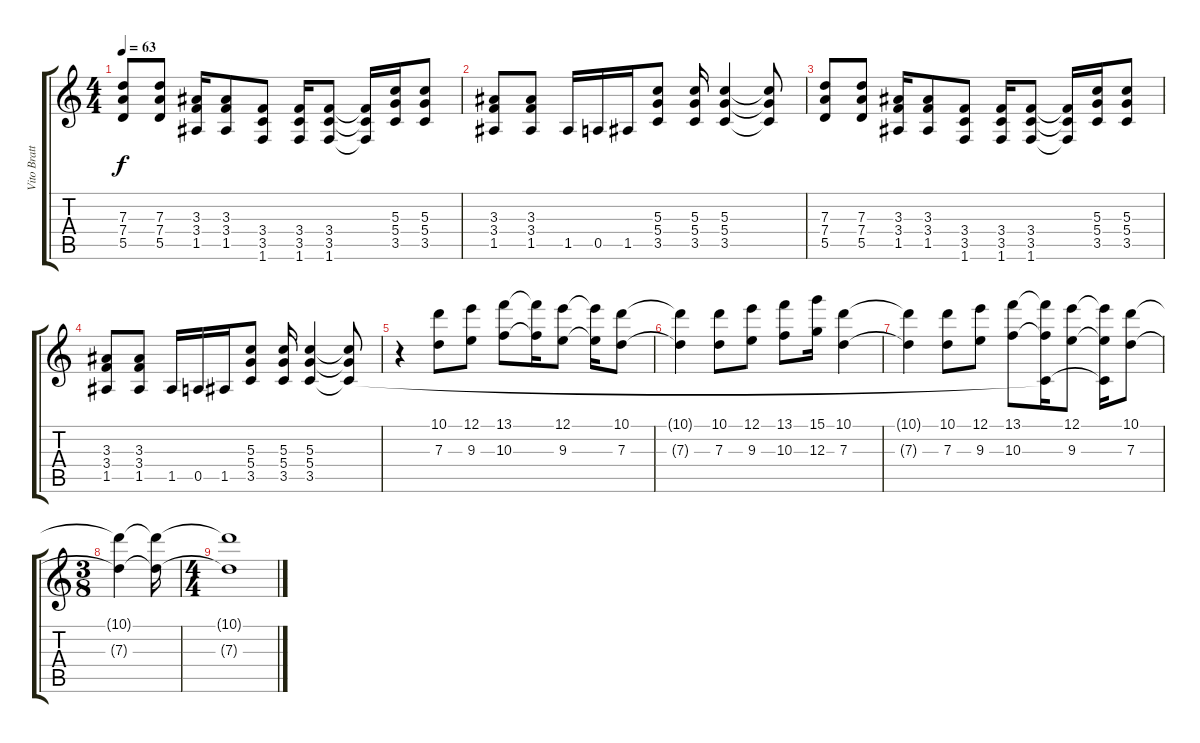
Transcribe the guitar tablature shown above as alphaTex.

\track ("Vito Bratta" "Vito Bratt") {instrument distortionguitar}
\staff {score tabs}
\tuning (E4 B3 G3 D3 A2 E2) {hide}
\ts (4 4)
\tempo 63
\clef g2
\ks c
(7.3 7.4 5.5).8{dy f} (7.3 7.4 5.5).8 (3.3 3.4 1.5).16 (3.3 3.4 1.5).8 (3.4 3.5 1.6).8 (3.4 3.5 1.6).16 (3.4 3.5 1.6).8 (3.4{t} 3.5{t} 1.6{t}).16 (5.3 5.4 3.5).16 (5.3 5.4 3.5).8 |
(3.3 3.4 1.5).8 (3.3 3.4 1.5).8 1.5.16 0.5.16 1.5.16 (5.3 5.4 3.5).8 (5.3 5.4 3.5).16 (5.3 5.4 3.5).4 (5.3{t} 5.4{t} 3.5{t}).8 |
(7.3 7.4 5.5).8 (7.3 7.4 5.5).8 (3.3 3.4 1.5).16 (3.3 3.4 1.5).8 (3.4 3.5 1.6).8 (3.4 3.5 1.6).16 (3.4 3.5 1.6).8 (3.4{t} 3.5{t} 1.6{t}).16 (5.3 5.4 3.5).16 (5.3 5.4 3.5).8 |
(3.3 3.4 1.5).8 (3.3 3.4 1.5).8 1.5.16 0.5.16 1.5.16 (5.3 5.4 3.5).8 (5.3 5.4 3.5).16 (5.3 5.4 3.5).4 (5.3{t} 5.4{t} 3.5{t}).8 |
r.4 (10.1 7.3).8 (12.1 9.3).8 (13.1 10.3).8 (13.1{t} 10.3{t}).16 (12.1 9.3).8 (12.1{t} 9.3{t}).16 (10.1 7.3).8 |
(10.1{t} 7.3{t}).4 (10.1 7.3).8 (12.1 9.3).8 (13.1 10.3).8 (15.1 12.3).16 (10.1 7.3).4 |
(10.1{t} 7.3{t}).4 (10.1 7.3).8 (12.1 9.3).8 (13.1 10.3).8 (13.1{t} 10.3{t} 3.5{t}).16 (12.1 9.3).8 (12.1{t} 9.3{t} 3.5{t}).16 (10.1 7.3).8 |
\ts (3 8)
(10.1{t} 7.3{t}).4 (10.1{t} 7.3{t}).16 |
\ts (4 4)
(10.1{t} 7.3{t}).1
